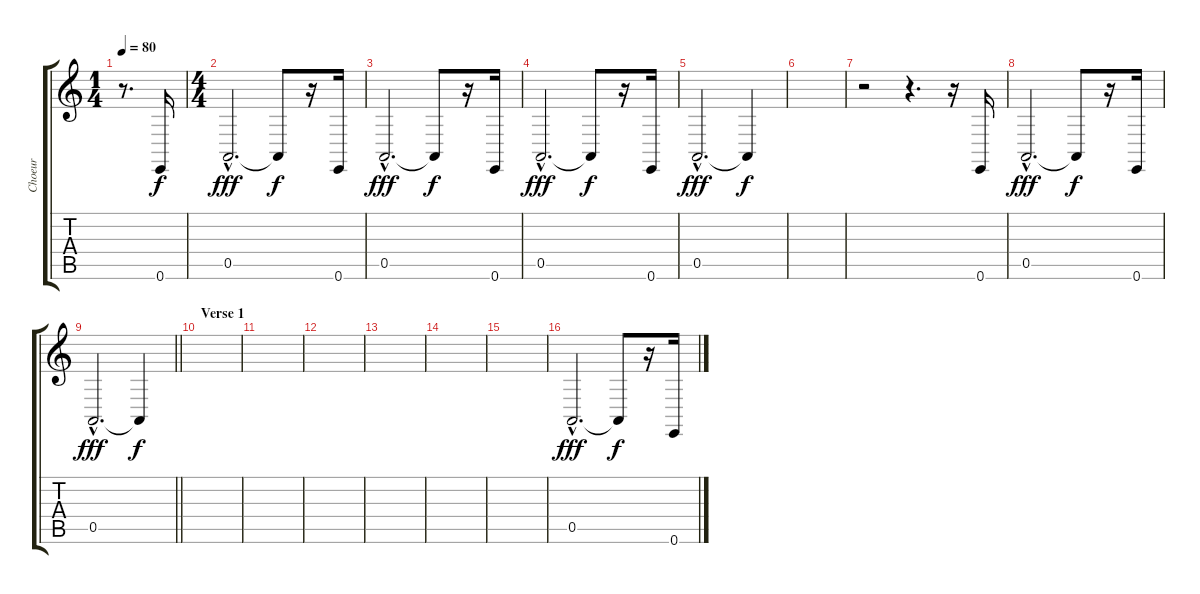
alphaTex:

\track ("Choeur" "Choeur") {instrument choiraahs}
\staff {score tabs}
\tuning (E4 B3 G3 D3 A2 E2) {hide}
\ts (1 4)
\tempo 80
\clef g2
\ks c
r.8{d dy f instrument choiraahs} 0.6.16 |
\ts (4 4)
0.5{hac}.2{d dy fff} 0.5{t}.8{dy f} r.16 0.6.16 |
0.5{hac}.2{d dy fff} 0.5{t}.8{dy f} r.16 0.6.16 |
0.5{hac}.2{d dy fff} 0.5{t}.8{dy f} r.16 0.6.16 |
0.5{hac}.2{d dy fff} 0.5{t}.4{dy f} |
|
r.2 r.4{d} r.16 0.6.16 |
0.5{hac}.2{d dy fff} 0.5{t}.8{dy f} r.16 0.6.16 |
\barLineRight lightlight
0.5{hac}.2{d dy fff} 0.5{t}.4{dy f} |
\section ("" "Verse 1")
|
|
|
|
|
|
0.5{hac}.2{d dy fff} 0.5{t}.8{dy f} r.16 0.6.16
